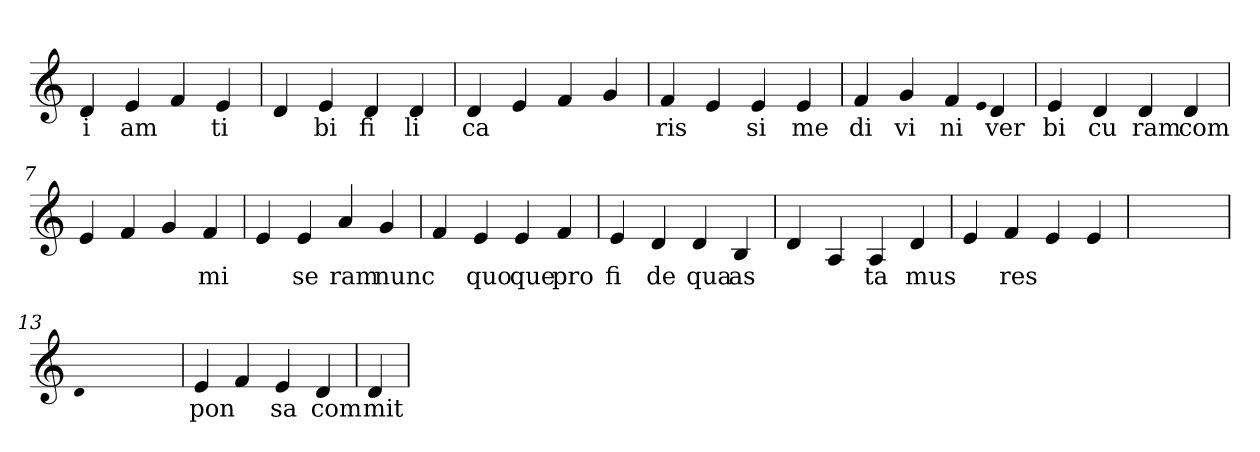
**kern	**text
*part1	*part1
*staff1	*staff1
*clefG2	*
=1	=1
4d	i
4e	am
4f	.
4e	ti
=2	=2
4d	.
4e	bi
4d	fi
4d	li
=3	=3
4d	ca
4e	.
4f	.
4g	.
=4	=4
4f	ris
4e	.
4e	si
4e	me
=5	=5
4f	di
4g	vi
4f	ni
qqe	.
4d	ver
=6	=6
4e	bi
4d	cu
4d	ram
4d	com
=7	=7
4e	.
4f	.
4g	.
4f	mi
=8	=8
4e	.
4e	se
4a	ram
4g	nunc
=9	=9
4f	.
4e	quo
4e	que
4f	pro
=10	=10
4e	fi
4d	de
4d	qua
4B	as
=11	=11
4d	.
4A	.
4A	ta
4d	mus
=12	=12
4e	.
4f	res
4e	.
4e	.
=13	=13
1ryy	.
=13	=13
qqd	.
1ryy	.
=13	=13
4e	pon
4f	.
4e	sa
4d	com
=14	=14
4d	mit
=	=
*-	*-
